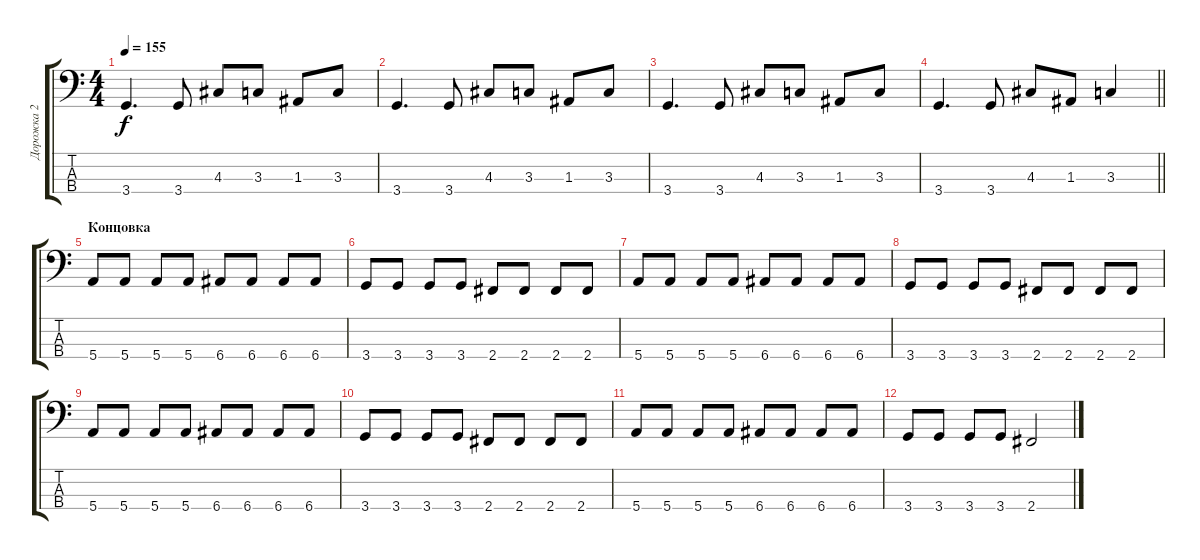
\track ("Дорожка 2" "Дорожка 2") {instrument electricbasspick}
\staff {score tabs}
\tuning (G2 D2 A1 E1) {hide}
\ts (4 4)
\tempo 155
\clef f4
\ks c
3.4.4{d dy f} 3.4.8 4.3.8 3.3.8 1.3.8 3.3.8 |
3.4.4{d} 3.4.8 4.3.8 3.3.8 1.3.8 3.3.8 |
3.4.4{d} 3.4.8 4.3.8 3.3.8 1.3.8 3.3.8 |
\barLineRight lightlight
3.4.4{d} 3.4.8 4.3.8 1.3.8 3.3.4 |
\section ("" "Концовка")
5.4.8 5.4.8 5.4.8 5.4.8 6.4.8 6.4.8 6.4.8 6.4.8 |
3.4.8 3.4.8 3.4.8 3.4.8 2.4.8 2.4.8 2.4.8 2.4.8 |
5.4.8 5.4.8 5.4.8 5.4.8 6.4.8 6.4.8 6.4.8 6.4.8 |
3.4.8 3.4.8 3.4.8 3.4.8 2.4.8 2.4.8 2.4.8 2.4.8 |
5.4.8 5.4.8 5.4.8 5.4.8 6.4.8 6.4.8 6.4.8 6.4.8 |
3.4.8 3.4.8 3.4.8 3.4.8 2.4.8 2.4.8 2.4.8 2.4.8 |
5.4.8 5.4.8 5.4.8 5.4.8 6.4.8 6.4.8 6.4.8 6.4.8 |
3.4.8 3.4.8 3.4.8 3.4.8 2.4.2
